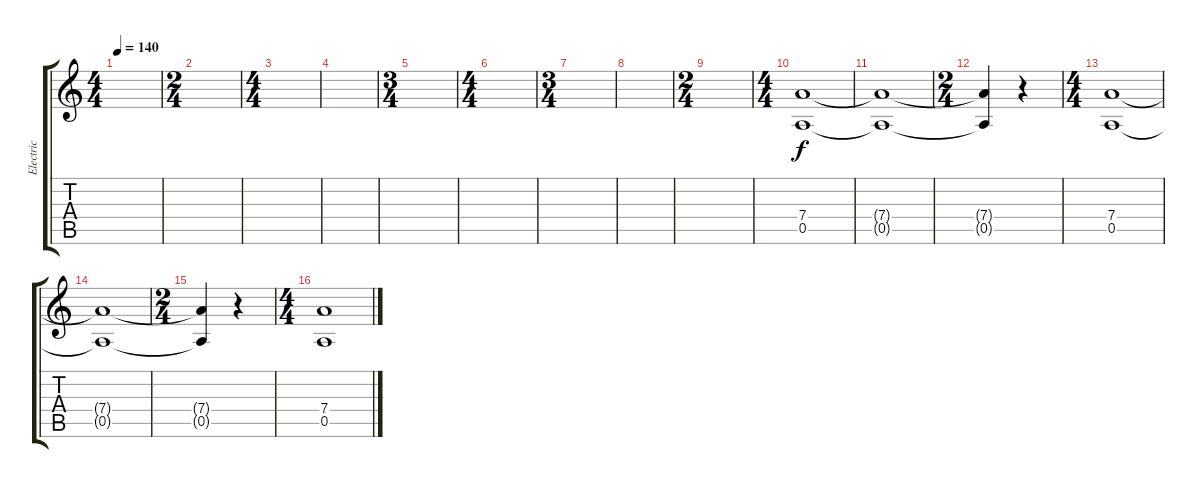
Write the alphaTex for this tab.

\track ("Electric" "Electric") {instrument overdrivenguitar}
\staff {score tabs}
\tuning (E4 B3 G3 D3 A2 E2) {hide}
\ts (4 4)
\tempo 140
\clef g2
\ks c
|
\ts (2 4)
|
\ts (4 4)
|
|
\ts (3 4)
|
\ts (4 4)
|
\ts (3 4)
|
|
\ts (2 4)
|
\ts (4 4)
(7.4 0.5).1 |
(7.4{t} 0.5{t}).1 |
\ts (2 4)
(7.4{t} 0.5{t}).4 r.4 |
\ts (4 4)
(7.4 0.5).1 |
(7.4{t} 0.5{t}).1 |
\ts (2 4)
(7.4{t} 0.5{t}).4 r.4 |
\ts (4 4)
(7.4 0.5).1
